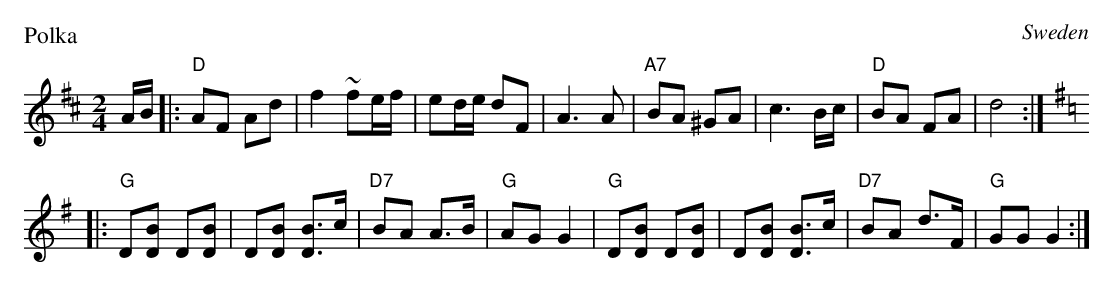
X:1
P: Polka
O: Sweden
M: 2/4
L: 1/8
K: D
A/B/ \
|: "D"AF Ad | f2 ~fe/f/ | ed/e/ dF | A3 A \
| "A7"BA ^GA | c3 B/c/ | "D"BA FA | d4 :| [K:G]
|: "G"D[BD] D[BD] | D[BD] [BD]>c | "D7"BA A>B | "G"AG G2 \
|  "G"D[BD] D[BD] | D[BD] [BD]>c | "D7"BA d>F | "G"GG G2 :|
